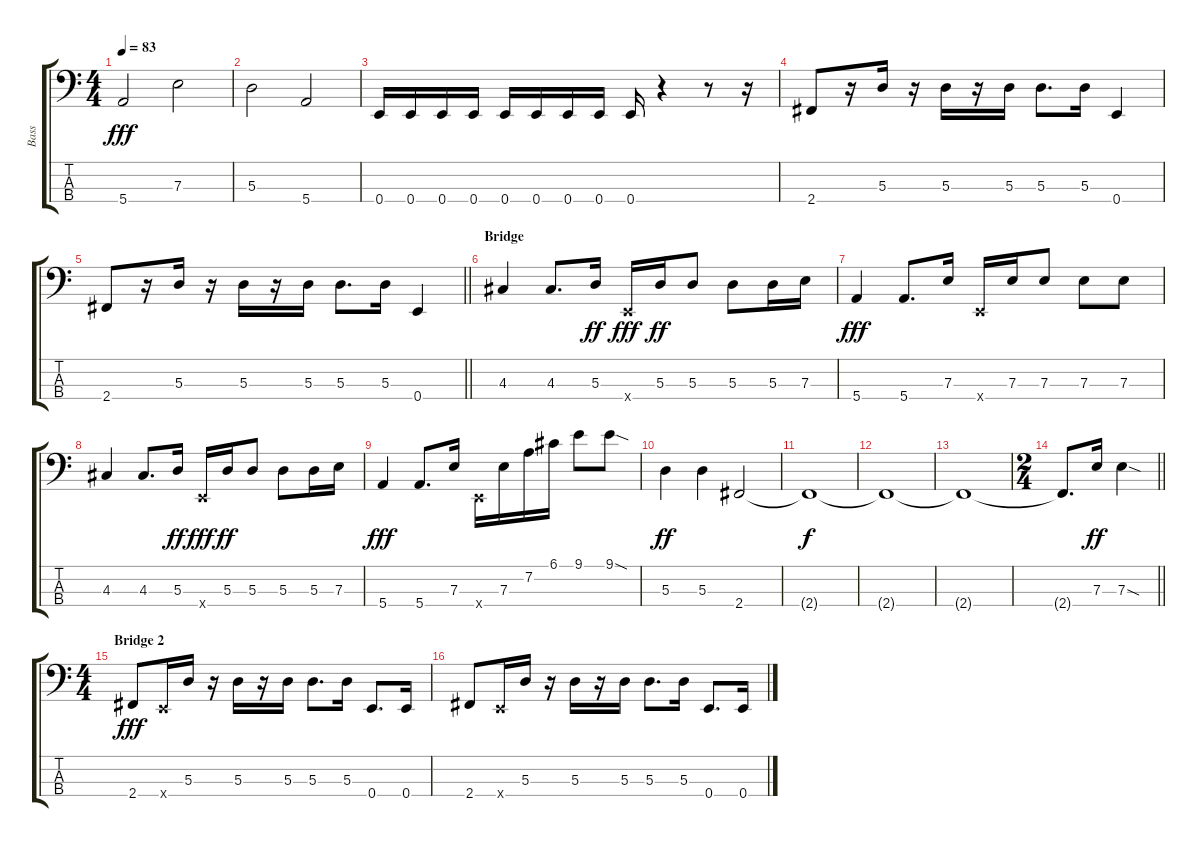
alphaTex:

\track ("Bass" "Bass") {instrument fretlessbass}
\staff {score tabs}
\tuning (G2 D2 A1 E1) {hide}
\ts (4 4)
\tempo 83
\clef f4
\ks c
5.4.2{dy fff} 7.3.2 |
5.3.2 5.4.2 |
0.4.16 0.4.16 0.4.16 0.4.16 0.4.16 0.4.16 0.4.16 0.4.16 0.4.16 r.4 r.8 r.16 |
2.4.8 r.16 5.3.16 r.16 5.3.16 r.16 5.3.16 5.3.8{d} 5.3.16 0.4.4 |
\barLineRight lightlight
2.4.8 r.16 5.3.16 r.16 5.3.16 r.16 5.3.16 5.3.8{d} 5.3.16 0.4.4 |
\section ("" "Bridge")
4.3.4 4.3.8{d} 5.3.16{dy ff} 0.4{x}.16{dy fff} 5.3.16{dy ff} 5.3.8 5.3.8 5.3.16 7.3.16 |
5.4.4{dy fff} 5.4.8{d} 7.3.16 0.4{x}.16 7.3.16 7.3.8 7.3.8 7.3.8 |
4.3.4 4.3.8{d} 5.3.16{dy ff} 0.4{x}.16{dy fff} 5.3.16{dy ff} 5.3.8 5.3.8 5.3.16 7.3.16 |
5.4.4{dy fff} 5.4.8{d} 7.3.16 0.4{x}.16 7.3.16 7.2.16 6.1.16 9.1.8 9.1{sod}.8 |
5.3.4{dy ff} 5.3.4 2.4.2 |
2.4{t}.1{dy f} |
2.4{t}.1 |
2.4{t}.1 |
\ts (2 4)
\barLineRight lightlight
2.4{t}.8{d} 7.3.16{dy ff} 7.3{sod}.4 |
\ts (4 4)
\section ("" "Bridge 2")
2.4.8{dy fff} 0.4{x}.16 5.3.16 r.16 5.3.16 r.16 5.3.16 5.3.8{d} 5.3.16 0.4.8{d} 0.4.16 |
2.4.8 0.4{x}.16 5.3.16 r.16 5.3.16 r.16 5.3.16 5.3.8{d} 5.3.16 0.4.8{d} 0.4.16
